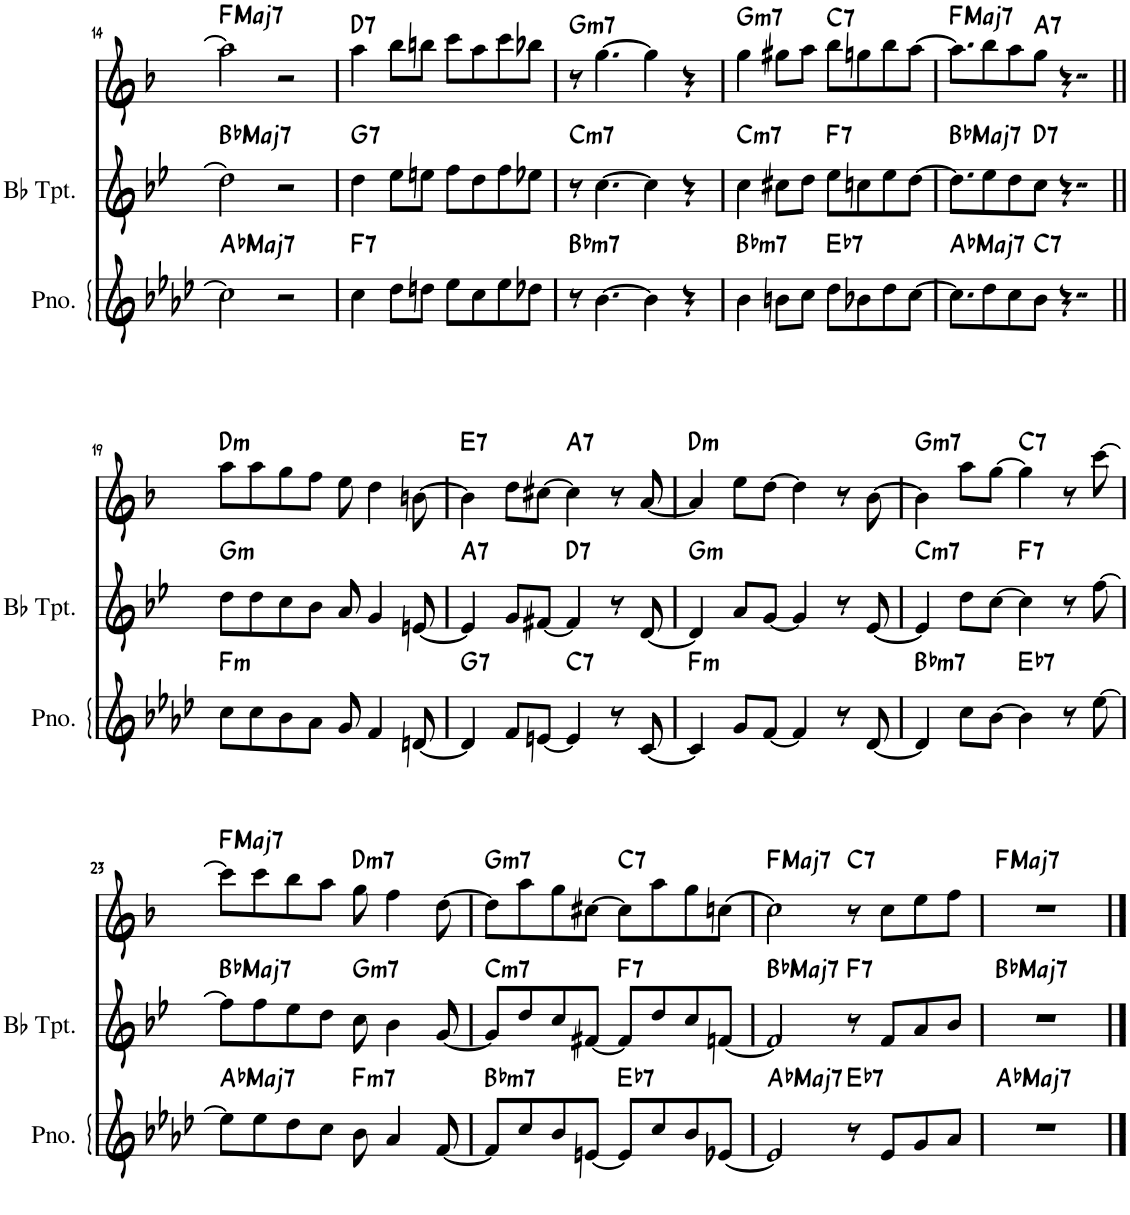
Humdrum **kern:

**kern	**harte	**kern	**harte	**kern	**harte
*part3	*part3	*part2	*part2	*part1	*part1
*staff3	*	*staff2	*	*staff1	*
*I"Piano	*	*I"Bb Trumpet	*	*I"Alto Sax	*
*I'Pno.	*	*I'Bb Tpt.	*	*I'Sax	*
!!LO:PB:g=z
*clefG2	*	*clefG2	*	*clefG2	*
*	*	*Trd1c2	*	*Trd5c9	*
*k[b-e-a-d-]	*	*k[b-e-]	*	*k[b-]	*
*M4/4	*	*M4/4	*	*M4/4	*
=14	=14	=14	=14	=14	=14
!	!LO:H:kt=Maj7	!	!LO:H:kt=Maj7	!	!LO:H:kt=Maj7
2cc\]	Ab:maj7	2dd\]	Bb:maj7	2aa\]	F:maj7
2r	.	2r	.	2r	.
=15	=15	=15	=15	=15	=15
!	!LO:H:kt=7	!	!LO:H:kt=7	!	!LO:H:kt=7
4cc\	F:7	4dd\	G:7	4aa\	D:7
8dd-\L	.	8ee-\L	.	8bb-\L	.
8ddn\J	.	8een\J	.	8bbn\J	.
8ee-\L	.	8ff\L	.	8ccc\L	.
8cc\	.	8dd\	.	8aa\	.
8ee-\	.	8ff\	.	8ccc\	.
8dd-X\J	.	8ee-X\J	.	8bb-X\J	.
=16	=16	=16	=16	=16	=16
!	!LO:H:kt=m7	!	!LO:H:kt=m7	!	!LO:H:kt=m7
8r	Bb:min7	8r	C:min7	8r	G:min7
[4.b-\	.	[4.cc\	.	[4.gg\	.
4b-\]	.	4cc\]	.	4gg\]	.
4r	.	4r	.	4r	.
=17	=17	=17	=17	=17	=17
!	!LO:H:kt=m7	!	!LO:H:kt=m7	!	!LO:H:kt=m7
4b-\	Bb:min7	4cc\	C:min7	4gg\	G:min7
8bn\L	.	8cc#X\L	.	8gg#X\L	.
8cc\J	.	8dd\J	.	8aa\J	.
!	!LO:H:kt=7	!	!LO:H:kt=7	!	!LO:H:kt=7
8dd-\L	Eb:7	8ee-\L	F:7	8bb-\L	C:7
8b-X\	.	8ccn\	.	8ggn\	.
8dd-\	.	8ee-\	.	8bb-\	.
[8cc\J	.	[8dd\J	.	[8aa\J	.
=18	=18	=18	=18	=18	=18
!	!LO:H:kt=Maj7	!	!LO:H:kt=Maj7	!	!LO:H:kt=Maj7
8.cc\L]	Ab:maj7	8.dd\L]	Bb:maj7	8.aa\L]	F:maj7
8dd-\	.	8ee-\	.	8bb-\	.
8cc\	.	8dd\	.	8aa\	.
!	!LO:H:kt=7	!	!LO:H:kt=7	!	!LO:H:kt=7
8b-\J	C:7	8cc\J	D:7	8gg\J	A:7
4..r	.	4..r	.	4..r	.
!!LO:LB:g=z
=19||	=19||	=19||	=19||	=19||	=19||
!	!LO:H:kt=m	!	!LO:H:kt=m	!	!LO:H:kt=m
8cc\L	F:min	8dd\L	G:min	8aa\L	D:min
8cc\	.	8dd\	.	8aa\	.
8b-\	.	8cc\	.	8gg\	.
8a-\J	.	8b-\J	.	8ff\J	.
8g/	.	8a/	.	8ee\	.
4f/	.	4g/	.	4dd\	.
[8dn/	.	[8en/	.	[8bn\	.
=20	=20	=20	=20	=20	=20
!	!LO:H:kt=7	!	!LO:H:kt=7	!	!LO:H:kt=7
4d/]	G:7	4e/]	A:7	4b\]	E:7
8f/L	.	8g/L	.	8dd\L	.
[8en/J	.	[8f#X/J	.	[8cc#X\J	.
!	!LO:H:kt=7	!	!LO:H:kt=7	!	!LO:H:kt=7
4e/]	C:7	4f#/]	D:7	4cc#\]	A:7
8r	.	8r	.	8r	.
[8c/	.	[8d/	.	[8a/	.
=21	=21	=21	=21	=21	=21
!	!LO:H:kt=m	!	!LO:H:kt=m	!	!LO:H:kt=m
4c/]	F:min	4d/]	G:min	4a/]	D:min
8g/L	.	8a/L	.	8ee\L	.
[8f/J	.	[8g/J	.	[8dd\J	.
4f/]	.	4g/]	.	4dd\]	.
8r	.	8r	.	8r	.
[8d-/	.	[8e-/	.	[8b-\	.
=22	=22	=22	=22	=22	=22
!	!LO:H:kt=m7	!	!LO:H:kt=m7	!	!LO:H:kt=m7
4d-/]	Bb:min7	4e-/]	C:min7	4b-\]	G:min7
8cc\L	.	8dd\L	.	8aa\L	.
[8b-\J	.	[8cc\J	.	[8gg\J	.
!	!LO:H:kt=7	!	!LO:H:kt=7	!	!LO:H:kt=7
4b-\]	Eb:7	4cc\]	F:7	4gg\]	C:7
8r	.	8r	.	8r	.
[8ee-\	.	[8ff\	.	[8ccc\	.
!!LO:LB:g=z
=23	=23	=23	=23	=23	=23
!	!LO:H:kt=Maj7	!	!LO:H:kt=Maj7	!	!LO:H:kt=Maj7
8ee-\L]	Ab:maj7	8ff\L]	Bb:maj7	8ccc\L]	F:maj7
8ee-\	.	8ff\	.	8ccc\	.
8dd-\	.	8ee-\	.	8bb-\	.
8cc\J	.	8dd\J	.	8aa\J	.
!	!LO:H:kt=m7	!	!LO:H:kt=m7	!	!LO:H:kt=m7
8b-\	F:min7	8cc\	G:min7	8gg\	D:min7
4a-/	.	4b-\	.	4ff\	.
[8f/	.	[8g/	.	[8dd\	.
=24	=24	=24	=24	=24	=24
!	!LO:H:kt=m7	!	!LO:H:kt=m7	!	!LO:H:kt=m7
8f/L]	Bb:min7	8g/L]	C:min7	8dd\L]	G:min7
8cc/	.	8dd/	.	8aa\	.
8b-/	.	8cc/	.	8gg\	.
[8en/J	.	[8f#X/J	.	[8cc#X\J	.
!	!LO:H:kt=7	!	!LO:H:kt=7	!	!LO:H:kt=7
8e/L]	Eb:7	8f#/L]	F:7	8cc#\L]	C:7
8cc/	.	8dd/	.	8aa\	.
8b-/	.	8cc/	.	8gg\	.
[8e-X/J	.	[8fn/J	.	[8ccn\J	.
=25	=25	=25	=25	=25	=25
!	!LO:H:kt=Maj7	!	!LO:H:kt=Maj7	!	!LO:H:kt=Maj7
2e-/]	Ab:maj7	2f/]	Bb:maj7	2cc\]	F:maj7
!	!LO:H:kt=7	!	!LO:H:kt=7	!	!LO:H:kt=7
8r	Eb:7	8r	F:7	8r	C:7
8e-/L	.	8f/L	.	8cc\L	.
8g/	.	8a/	.	8ee\	.
8a-/J	.	8b-/J	.	8ff\J	.
=26	=26	=26	=26	=26	=26
!	!LO:H:kt=Maj7	!	!LO:H:kt=Maj7	!	!LO:H:kt=Maj7
1r	Ab:maj7	1r	Bb:maj7	1r	F:maj7
==	==	==	==	==	==
*-	*-	*-	*-	*-	*-
